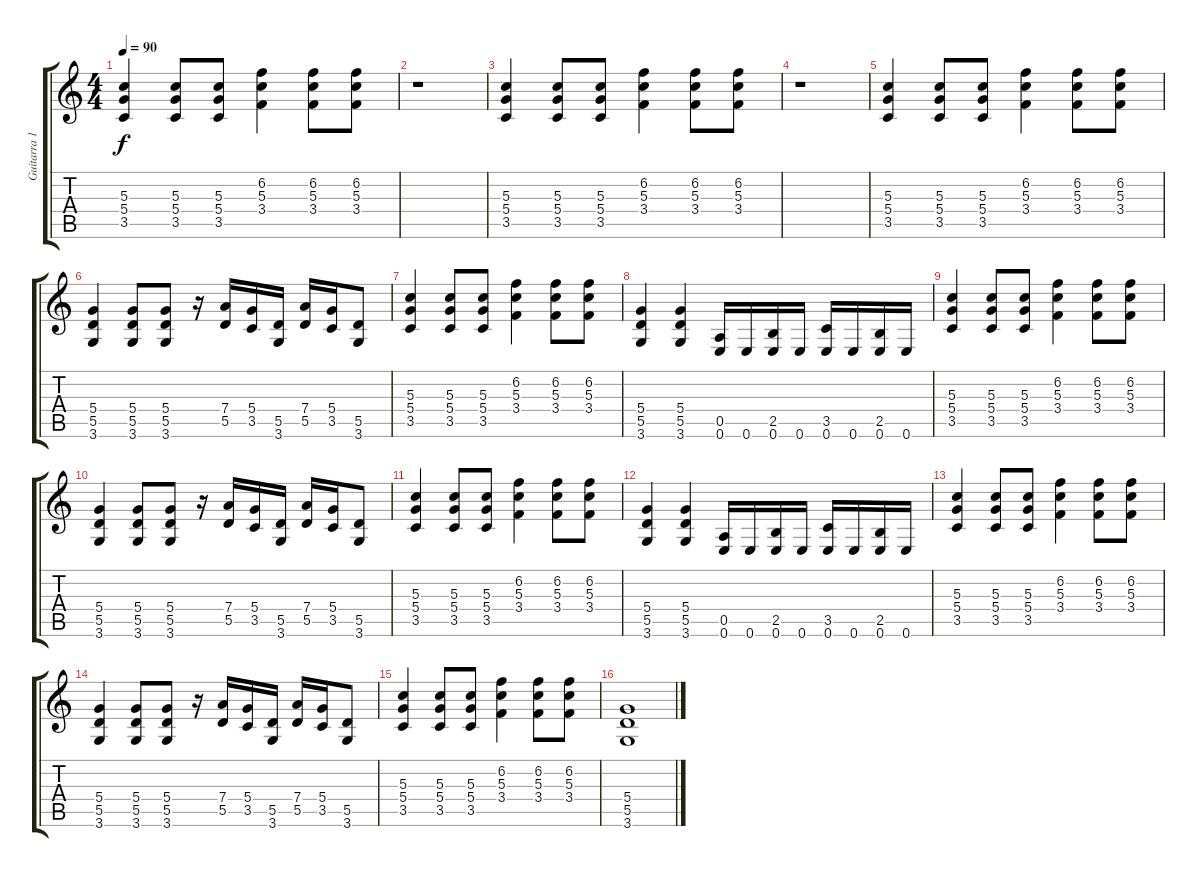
\track ("Guitarra 1" "Guitarra 1") {instrument distortionguitar}
\staff {score tabs}
\tuning (E4 B3 G3 D3 A2 E2) {hide}
\ts (4 4)
\tempo 90
\clef g2
\ks c
(5.3 5.4 3.5).4{dy f instrument distortionguitar} (5.3 5.4 3.5).8 (5.3 5.4 3.5).8 (6.2 5.3 3.4).4 (6.2 5.3 3.4).8 (6.2 5.3 3.4).8 |
r.1 |
(5.3 5.4 3.5).4 (5.3 5.4 3.5).8 (5.3 5.4 3.5).8 (6.2 5.3 3.4).4 (6.2 5.3 3.4).8 (6.2 5.3 3.4).8 |
r.1 |
(5.3 5.4 3.5).4 (5.3 5.4 3.5).8 (5.3 5.4 3.5).8 (6.2 5.3 3.4).4 (6.2 5.3 3.4).8 (6.2 5.3 3.4).8 |
(5.4 5.5 3.6).4 (5.4 5.5 3.6).8 (5.4 5.5 3.6).8 r.16 (7.4 5.5).16 (5.4 3.5).16 (5.5 3.6).16 (7.4 5.5).16 (5.4 3.5).16 (5.5 3.6).8 |
(5.3 5.4 3.5).4 (5.3 5.4 3.5).8 (5.3 5.4 3.5).8 (6.2 5.3 3.4).4 (6.2 5.3 3.4).8 (6.2 5.3 3.4).8 |
(5.4 5.5 3.6).4 (5.4 5.5 3.6).4 (0.5 0.6).16 0.6.16 (2.5 0.6).16 0.6.16 (3.5 0.6).16 0.6.16 (2.5 0.6).16 0.6.16 |
(5.3 5.4 3.5).4 (5.3 5.4 3.5).8 (5.3 5.4 3.5).8 (6.2 5.3 3.4).4 (6.2 5.3 3.4).8 (6.2 5.3 3.4).8 |
(5.4 5.5 3.6).4 (5.4 5.5 3.6).8 (5.4 5.5 3.6).8 r.16 (7.4 5.5).16 (5.4 3.5).16 (5.5 3.6).16 (7.4 5.5).16 (5.4 3.5).16 (5.5 3.6).8 |
(5.3 5.4 3.5).4 (5.3 5.4 3.5).8 (5.3 5.4 3.5).8 (6.2 5.3 3.4).4 (6.2 5.3 3.4).8 (6.2 5.3 3.4).8 |
(5.4 5.5 3.6).4 (5.4 5.5 3.6).4 (0.5 0.6).16 0.6.16 (2.5 0.6).16 0.6.16 (3.5 0.6).16 0.6.16 (2.5 0.6).16 0.6.16 |
(5.3 5.4 3.5).4{volume 12} (5.3 5.4 3.5).8 (5.3 5.4 3.5).8 (6.2 5.3 3.4).4 (6.2 5.3 3.4).8 (6.2 5.3 3.4).8 |
(5.4 5.5 3.6).4 (5.4 5.5 3.6).8 (5.4 5.5 3.6).8 r.16 (7.4 5.5).16 (5.4 3.5).16 (5.5 3.6).16 (7.4 5.5).16 (5.4 3.5).16 (5.5 3.6).8 |
(5.3 5.4 3.5).4 (5.3 5.4 3.5).8 (5.3 5.4 3.5).8 (6.2 5.3 3.4).4 (6.2 5.3 3.4).8 (6.2 5.3 3.4).8 |
(5.4 5.5 3.6).1
